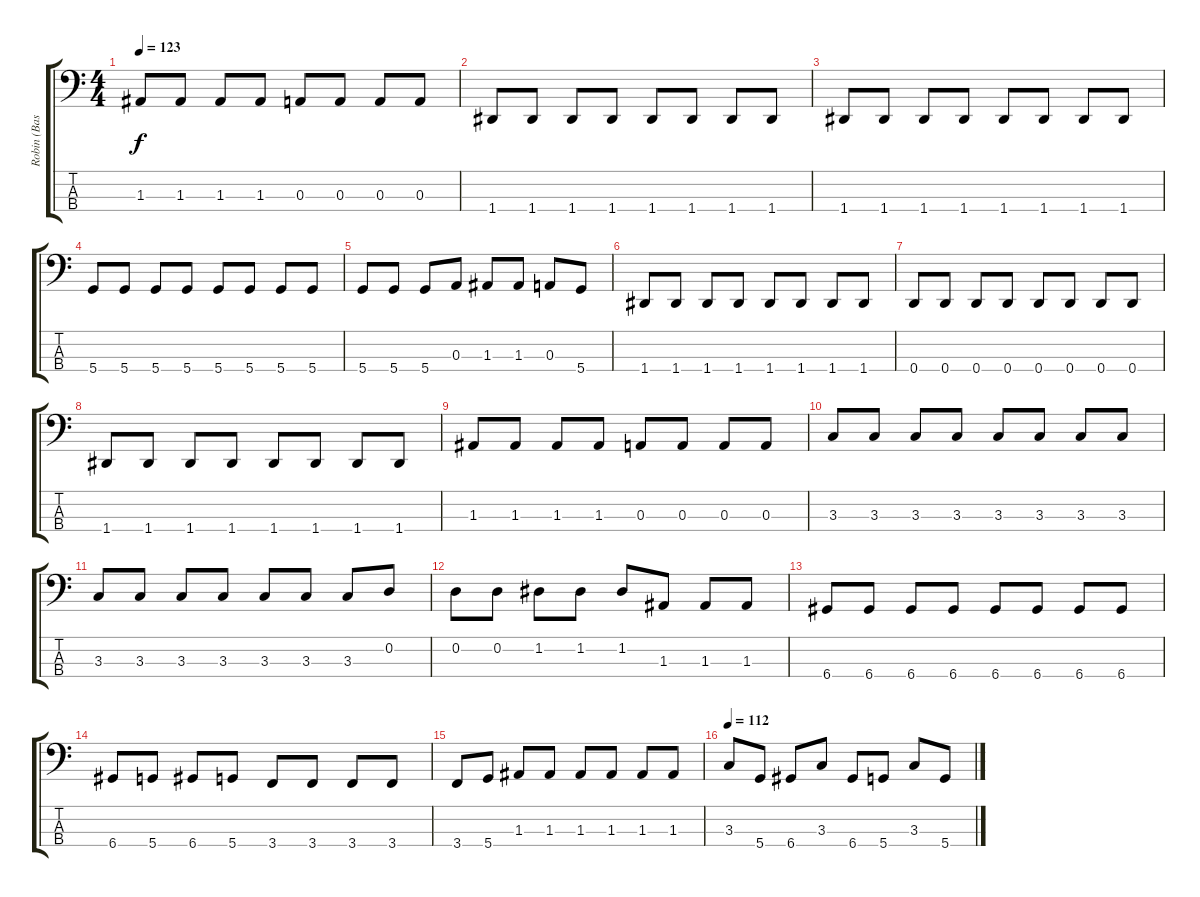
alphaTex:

\track ("Robin (Bass)" "Robin (Bas") {instrument electricbassfinger}
\staff {score tabs}
\tuning (G2 D2 A1 D1) {hide}
\ts (4 4)
\tempo 123
\clef f4
\ks c
1.3.8{dy f} 1.3.8 1.3.8 1.3.8 0.3.8 0.3.8 0.3.8 0.3.8 |
1.4.8 1.4.8 1.4.8 1.4.8 1.4.8 1.4.8 1.4.8 1.4.8 |
1.4.8 1.4.8 1.4.8 1.4.8 1.4.8 1.4.8 1.4.8 1.4.8 |
5.4.8 5.4.8 5.4.8 5.4.8 5.4.8 5.4.8 5.4.8 5.4.8 |
5.4.8 5.4.8 5.4.8 0.3.8 1.3.8 1.3.8 0.3.8 5.4.8 |
1.4.8 1.4.8 1.4.8 1.4.8 1.4.8 1.4.8 1.4.8 1.4.8 |
0.4.8 0.4.8 0.4.8 0.4.8 0.4.8 0.4.8 0.4.8 0.4.8 |
1.4.8 1.4.8 1.4.8 1.4.8 1.4.8 1.4.8 1.4.8 1.4.8 |
1.3.8 1.3.8 1.3.8 1.3.8 0.3.8 0.3.8 0.3.8 0.3.8 |
3.3.8 3.3.8 3.3.8 3.3.8 3.3.8 3.3.8 3.3.8 3.3.8 |
3.3.8 3.3.8 3.3.8 3.3.8 3.3.8 3.3.8 3.3.8 0.2.8 |
0.2.8 0.2.8 1.2.8 1.2.8 1.2.8 1.3.8 1.3.8 1.3.8 |
6.4.8 6.4.8 6.4.8 6.4.8 6.4.8 6.4.8 6.4.8 6.4.8 |
6.4.8 5.4.8 6.4.8 5.4.8 3.4.8 3.4.8 3.4.8 3.4.8 |
3.4.8 5.4.8 1.3.8 1.3.8 1.3.8 1.3.8 1.3.8 1.3.8 |
\tempo 112
3.3.8 5.4.8 6.4.8 3.3.8 6.4.8 5.4.8 3.3.8 5.4.8
